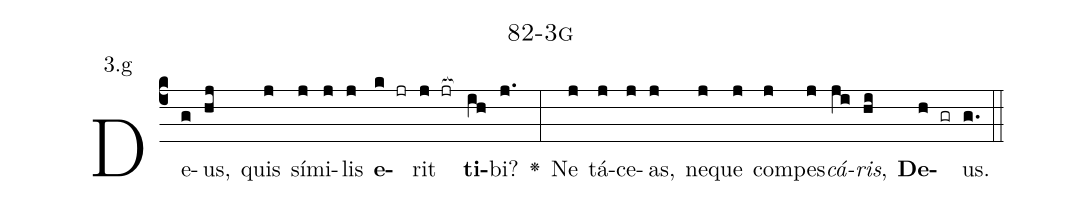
name: 82-3g;
annotation: 3.g;
%%
(c4)De(g)us,(hj) quis(j) sí(j)mi(j)lis(j) <b>e</b>(k jr)rit(j jr[ocb:1{]) <b>ti</b>(ih[ocb:0}])bi?(j.) <v>\greheightstar</v>(:) Ne(j) tá(j)ce(j)as,(j) ne(j)que(j) com(j)pes(j)<i>cá</i>(ji)<i>ris</i>,(hi) <b>De</b>(h gr)us.(g.) (::)


%E(j) u(j) o(ji) u(hi) a(h) e.(g.) (::)
